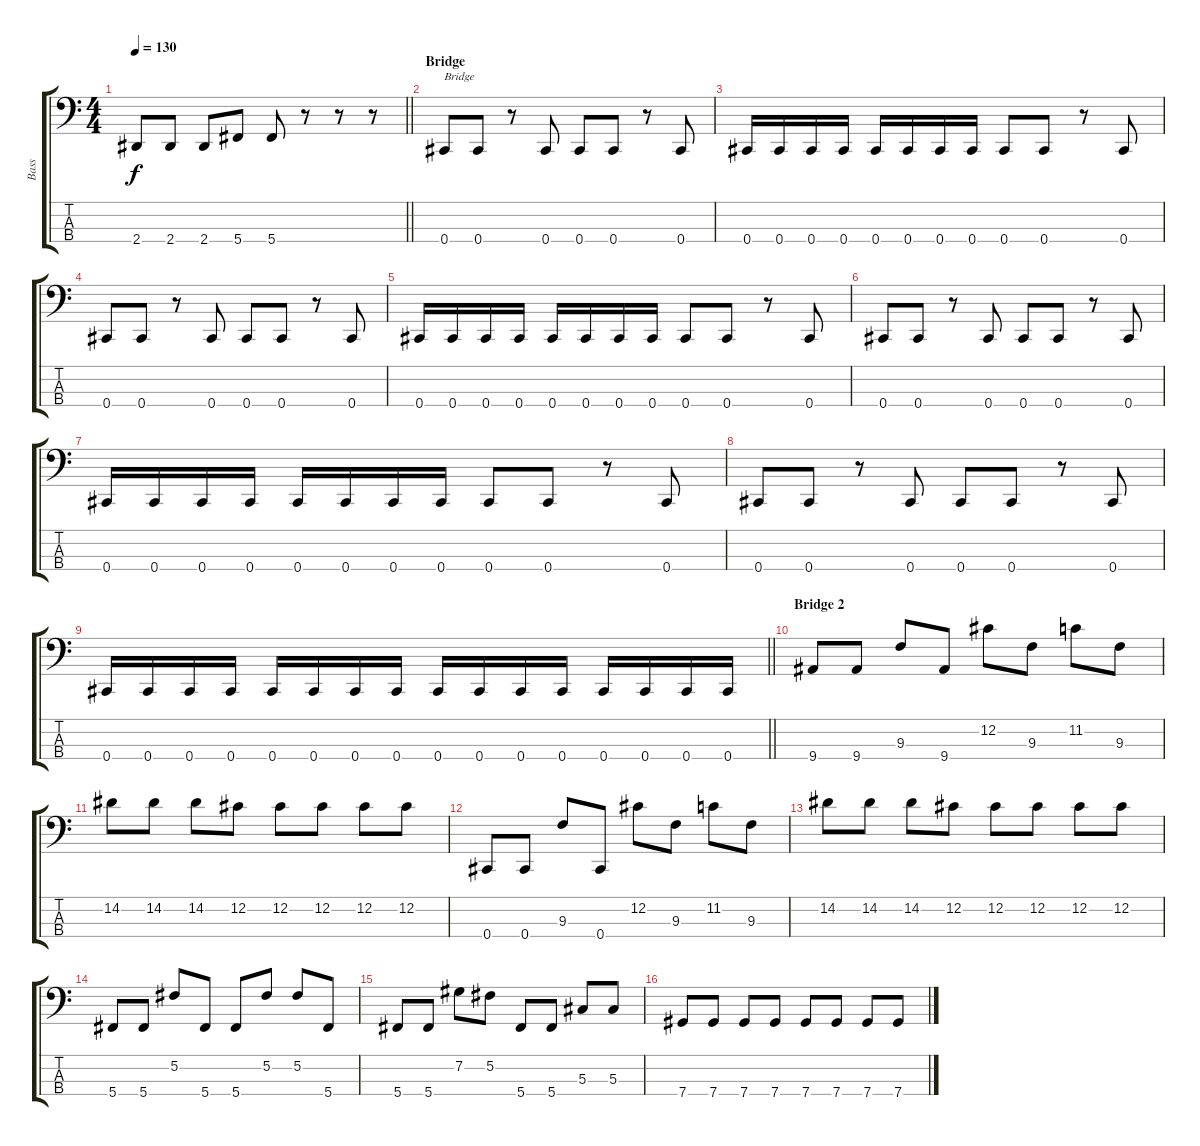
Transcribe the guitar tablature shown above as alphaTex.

\track ("Bass" "Bass") {instrument electricbasspick}
\staff {score tabs}
\tuning (Gb2 Db2 Ab1 Db1) {hide}
\ts (4 4)
\tempo 130
\clef f4
\barLineRight lightlight
\ks c
2.4.8{dy f} 2.4.8 2.4.8 5.4.8 5.4.8 r.8 r.8 r.8 |
\section ("" "Bridge")
0.4.8{txt "Bridge"} 0.4.8 r.8 0.4.8 0.4.8 0.4.8 r.8 0.4.8 |
0.4.16 0.4.16 0.4.16 0.4.16 0.4.16 0.4.16 0.4.16 0.4.16 0.4.8 0.4.8 r.8 0.4.8 |
0.4.8 0.4.8 r.8 0.4.8 0.4.8 0.4.8 r.8 0.4.8 |
0.4.16 0.4.16 0.4.16 0.4.16 0.4.16 0.4.16 0.4.16 0.4.16 0.4.8 0.4.8 r.8 0.4.8 |
0.4.8 0.4.8 r.8 0.4.8 0.4.8 0.4.8 r.8 0.4.8 |
0.4.16 0.4.16 0.4.16 0.4.16 0.4.16 0.4.16 0.4.16 0.4.16 0.4.8 0.4.8 r.8 0.4.8 |
0.4.8 0.4.8 r.8 0.4.8 0.4.8 0.4.8 r.8 0.4.8 |
\barLineRight lightlight
0.4.16 0.4.16 0.4.16 0.4.16 0.4.16 0.4.16 0.4.16 0.4.16 0.4.16 0.4.16 0.4.16 0.4.16 0.4.16 0.4.16 0.4.16 0.4.16 |
\section ("" "Bridge 2")
9.4.8 9.4.8 9.3.8 9.4.8 12.2.8 9.3.8 11.2.8 9.3.8 |
14.2.8 14.2.8 14.2.8 12.2.8 12.2.8 12.2.8 12.2.8 12.2.8 |
0.4.8 0.4.8 9.3.8 0.4.8 12.2.8 9.3.8 11.2.8 9.3.8 |
14.2.8 14.2.8 14.2.8 12.2.8 12.2.8 12.2.8 12.2.8 12.2.8 |
5.4.8 5.4.8 5.2.8 5.4.8 5.4.8 5.2.8 5.2.8 5.4.8 |
5.4.8 5.4.8 7.2.8 5.2.8 5.4.8 5.4.8 5.3.8 5.3.8 |
7.4.8 7.4.8 7.4.8 7.4.8 7.4.8 7.4.8 7.4.8 7.4.8
